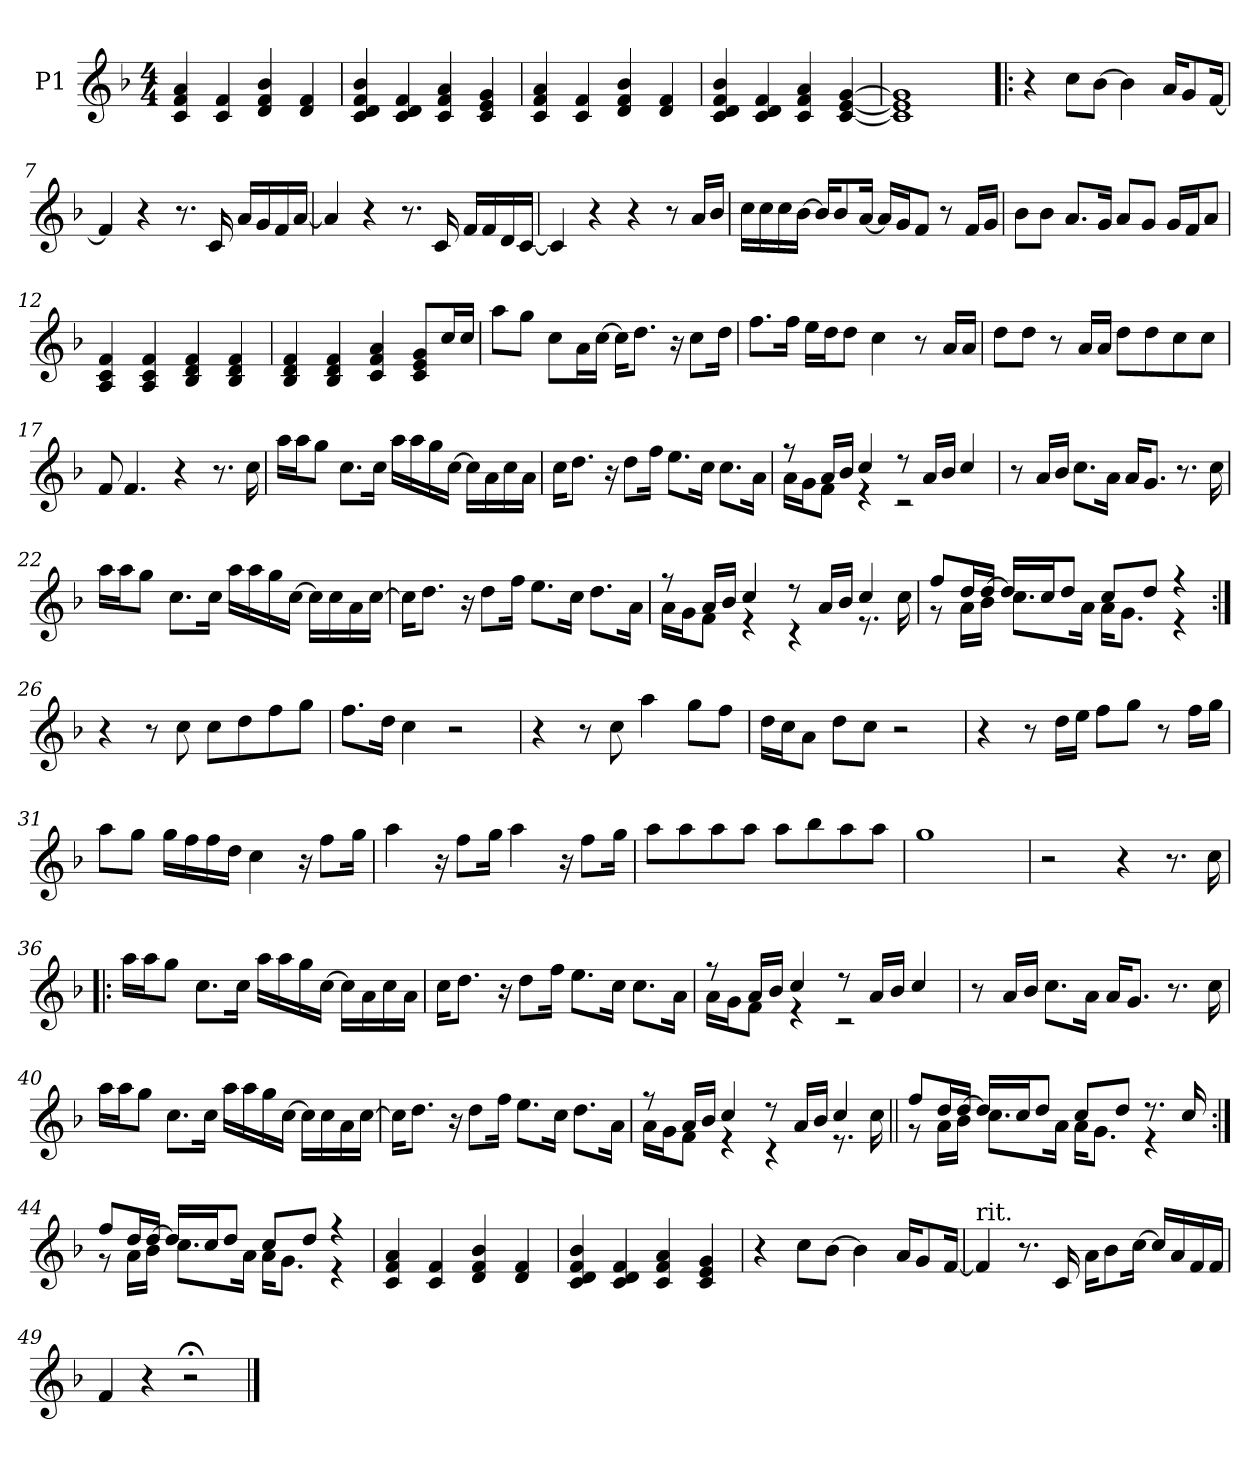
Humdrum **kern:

**kern
*part1
*staff1
*I"P1
*clefG2
*k[b-]
*F:
*M4/4
*MM78
=1
4c/ 4f/ 4a/
4c/ 4f/
4d/ 4f/ 4b-/
4d/ 4f/
=2
4c/ 4d/ 4f/ 4b-/
4c/ 4d/ 4f/
4c/ 4f/ 4a/
4c/ 4e/ 4g/
=3
4c/ 4f/ 4a/
4c/ 4f/
4d/ 4f/ 4b-/
4d/ 4f/
=4
4c/ 4d/ 4f/ 4b-/
4c/ 4d/ 4f/
4c/ 4f/ 4a/
[<4c/ [<4e/ [>4g/
=5
1c] 1e] 1g]
!!LO:LB:g=z
=6!|:
4r
8cc\L
[>8b-\J
4b-\]
16a/KL
8g/
[<16f/Jk
=7
4f/]
4r
8.r
16c/
16a/LL
16g/
16f/
[<16a/JJ
=8
4a/]
4r
8.r
16c/
16f/LL
16f/
16d/
[<16c/JJ
=9
4c/]
4r
4r
8r
16a/LL
16b-/JJ
!!LO:LB:g=z
=10
16cc\LL
16cc\
16cc\
[>16b-\JJ
16b-/KL]
8b-/
[<16a/Jk
16a/LL]
16g/J
8f/J
8r
16f/LL
16g/JJ
=11
8b-\L
8b-\J
8.a/L
16g/Jk
8a/L
8g/J
16g/LL
16f/J
8a/J
=12
4A/ 4c/ 4f/
4A/ 4c/ 4f/
4B-/ 4d/ 4f/
4B-/ 4d/ 4f/
=13
4B-/ 4d/ 4f/
4B-/ 4d/ 4f/
4c/ 4f/ 4a/
8c/ 8e/ 8g/L
16cc/L
16cc/JJ
!!LO:LB:g=z
=14
8aa\L
8gg\J
8cc\L
16a\L
[>16cc\JJ
16cc\KL]
8.dd\J
16r
8cc\L
16dd\Jk
=15
8.ff\L
16ff\Jk
16ee\LL
16dd\J
8dd\J
4cc\
8r
16a/LL
16a/JJ
=16
8dd\L
8dd\J
8r
16a/LL
16a/JJ
8dd\L
8dd\
8cc\
8cc\J
=17
8f/
4.f/
4r
8.r
16cc\
!!LO:LB:g=z
=18
16aa\LL
16aa\J
8gg\J
8.cc\L
16cc\Jk
16aa\LL
16aa\
16gg\
[>16cc\JJ
16cc\LL]
16a\
16cc\
16a\JJ
=19
16cc\KL
8.dd\J
16r
8dd\L
16ff\Jk
8.ee\L
16cc\Jk
8.cc\L
16a\Jk
=20
*^
8r	16a\LL
.	16g\J
16a/LL	8f\J
16b-/JJ	.
4cc/	4r
8r	2r
16a/LL	.
16b-/JJ	.
4cc/	.
*v	*v
!!LO:LB:g=z
=21
8r
16a/LL
16b-/JJ
8.cc\L
16a\Jk
16a/KL
8.g/J
8.r
16cc\
=22
16aa\LL
16aa\J
8gg\J
8.cc\L
16cc\Jk
16aa\LL
16aa\
16gg\
[>16cc\JJ
16cc\LL]
16cc\
16a\
[>16cc\JJ
=23
16cc\KL]
8.dd\J
16r
8dd\L
16ff\Jk
8.ee\L
16cc\Jk
8.dd\L
16a\Jk
!!LO:LB:g=z
=24
*^
8r	16a\LL
.	16g\J
16a/LL	8f\J
16b-/JJ	.
4cc/	4r
8r	4r
16a/LL	.
16b-/JJ	.
4cc/	8.r
.	16cc\
=25	=25
8ff/L	8r
16dd/L	16a\LL
[>16dd/JJ	16b-\JJ
16dd/LL]	8.cc\L
16cc/J	.
8dd/J	.
.	16a\Jk
8cc/L	16a\KL
.	8.g\J
8dd/J	.
4r	4r
*v	*v
=26:|!
4r
8r
8cc\
8cc\L
8dd\
8ff\
8gg\J
=27
8.ff\L
16dd\Jk
4cc\
2r
!!LO:LB:g=z
=28
4r
8r
8cc\
4aa\
8gg\L
8ff\J
=29
16dd\LL
16cc\J
8a\J
8dd\L
8cc\J
2r
=30
4r
8r
16dd\LL
16ee\JJ
8ff\L
8gg\J
8r
16ff\LL
16gg\JJ
=31
8aa\L
8gg\J
16gg\LL
16ff\
16ff\
16dd\JJ
4cc\
16r
8ff\L
16gg\Jk
!!LO:LB:g=z
=32
4aa\
16r
8ff\L
16gg\Jk
4aa\
16r
8ff\L
16gg\Jk
=33
8aa\L
8aa\
8aa\
8aa\J
8aa\L
8bb-\
8aa\
8aa\J
=34
1gg
=35
2r
4r
8.r
16cc\
!!LO:LB:g=z
=36!|:
16aa\LL
16aa\J
8gg\J
8.cc\L
16cc\Jk
16aa\LL
16aa\
16gg\
[>16cc\JJ
16cc\LL]
16a\
16cc\
16a\JJ
=37
16cc\KL
8.dd\J
16r
8dd\L
16ff\Jk
8.ee\L
16cc\Jk
8.cc\L
16a\Jk
=38
*^
8r	16a\LL
.	16g\J
16a/LL	8f\J
16b-/JJ	.
4cc/	4r
8r	2r
16a/LL	.
16b-/JJ	.
4cc/	.
*v	*v
!!LO:LB:g=z
=39
8r
16a/LL
16b-/JJ
8.cc\L
16a\Jk
16a/KL
8.g/J
8.r
16cc\
=40
16aa\LL
16aa\J
8gg\J
8.cc\L
16cc\Jk
16aa\LL
16aa\
16gg\
[>16cc\JJ
16cc\LL]
16cc\
16a\
[>16cc\JJ
=41
16cc\KL]
8.dd\J
16r
8dd\L
16ff\Jk
8.ee\L
16cc\Jk
8.dd\L
16a\Jk
!!LO:PB:g=z
=42
*^
8r	16a\LL
.	16g\J
16a/LL	8f\J
16b-/JJ	.
4cc/	4r
8r	4r
16a/LL	.
16b-/JJ	.
4cc/	8.r
.	16cc\
=43||	=43||
8ff/L	8r
16dd/L	16a\LL
[>16dd/JJ	16b-\JJ
16dd/LL]	8.cc\L
16cc/J	.
8dd/J	.
.	16a\Jk
8cc/L	16a\KL
.	8.g\J
8dd/J	.
8.r	4r
16cc/	.
=44:|!	=44:|!
8ff/L	8r
16dd/L	16a\LL
[>16dd/JJ	16b-\JJ
16dd/LL]	8.cc\L
16cc/J	.
8dd/J	.
.	16a\Jk
8cc/L	16a\KL
.	8.g\J
8dd/J	.
4r	4r
*v	*v
!!LO:LB:g=z
=45
4c/ 4f/ 4a/
4c/ 4f/
4d/ 4f/ 4b-/
4d/ 4f/
=46
4c/ 4d/ 4f/ 4b-/
4c/ 4d/ 4f/
4c/ 4f/ 4a/
4c/ 4e/ 4g/
=47
4r
8cc\L
[>8b-\J
4b-\]
16a/KL
8g/
[<16f/Jk
=48
!LO:TX:a:t=rit.
4f/]
8.r
16c/
16a\KL
8b-\
[>16cc\Jk
16cc/LL]
16a/
16f/
16f/JJ
=49
4f/
4r
2r;<
==
*-
